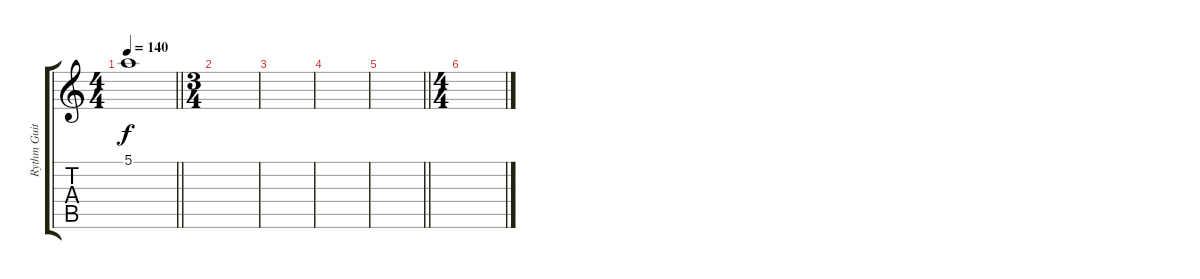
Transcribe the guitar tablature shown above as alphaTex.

\track ("Rythm Guitar" "Rythm Guit") {instrument distortionguitar}
\staff {score tabs}
\tuning (E4 B3 G3 D3 A2 D2) {hide}
\ts (4 4)
\tempo 140
\clef g2
\barLineRight lightlight
\ks c
5.1{t}.1{dy f} |
\ts (3 4)
|
|
|
\barLineRight lightlight
|
\ts (4 4)
